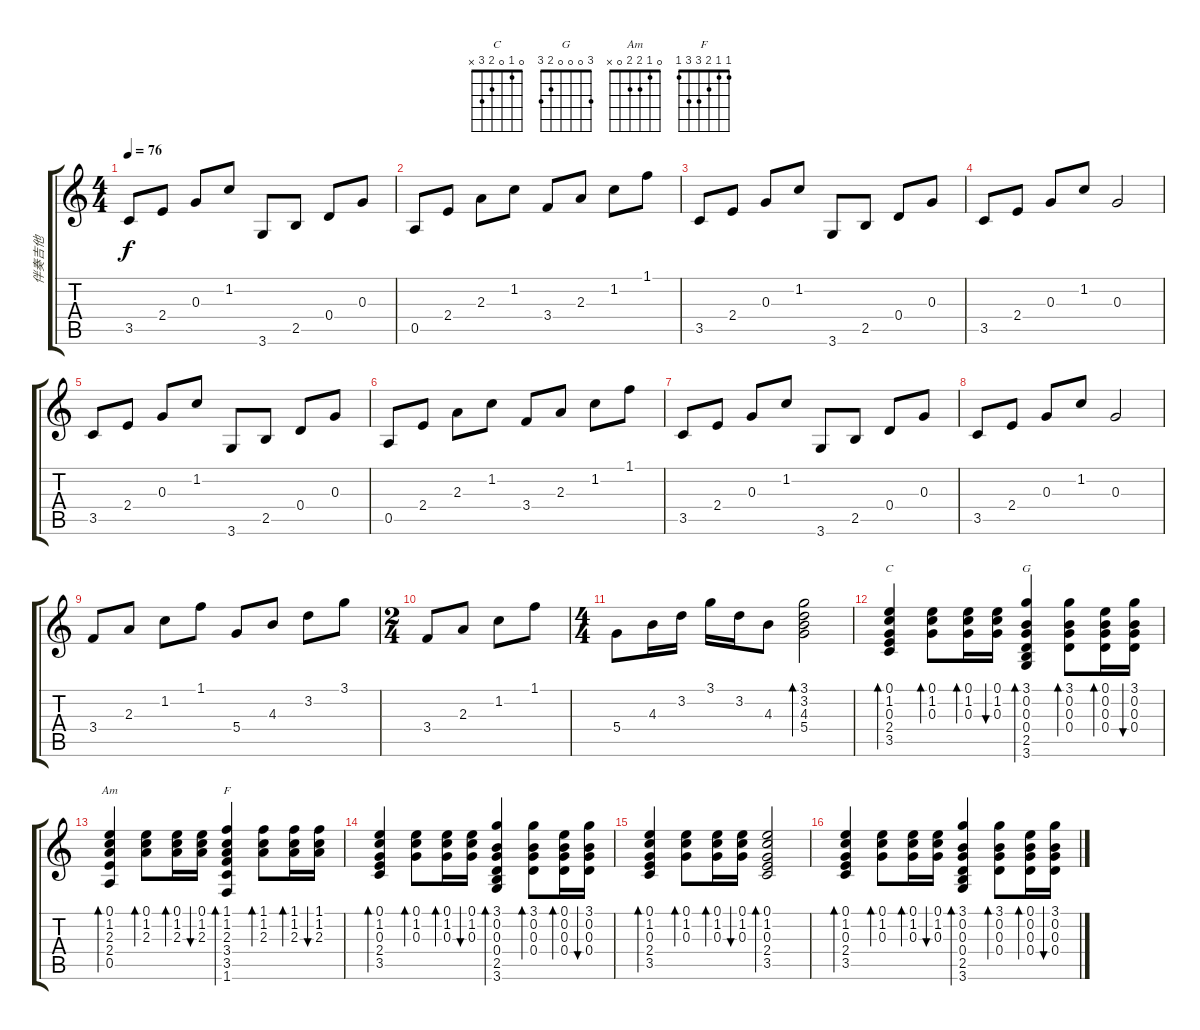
\track ("伴奏吉他" "伴奏吉他") {instrument acousticguitarsteel}
\staff {score tabs}
\tuning (E4 B3 G3 D3 A2 E2) {hide}
\chord ("C" 0 1 0 2 3 x)
\chord ("G" 3 0 0 0 2 3)
\chord ("Am" 0 1 2 2 0 x)
\chord ("F" 1 1 2 3 3 1)
\ts (4 4)
\tempo 76
\clef g2
\ks c
3.5.8{dy f volume 14 instrument acousticguitarsteel} 2.4.8 0.3.8 1.2.8 3.6.8 2.5.8 0.4.8 0.3.8 |
0.5.8 2.4.8 2.3.8 1.2.8 3.4.8 2.3.8 1.2.8 1.1.8 |
3.5.8 2.4.8 0.3.8 1.2.8 3.6.8 2.5.8 0.4.8 0.3.8 |
3.5.8 2.4.8 0.3.8 1.2.8 0.3.2 |
3.5.8 2.4.8 0.3.8 1.2.8 3.6.8 2.5.8 0.4.8 0.3.8 |
0.5.8 2.4.8 2.3.8 1.2.8 3.4.8 2.3.8 1.2.8 1.1.8 |
3.5.8 2.4.8 0.3.8 1.2.8 3.6.8 2.5.8 0.4.8 0.3.8 |
3.5.8 2.4.8 0.3.8 1.2.8 0.3.2 |
3.4.8 2.3.8 1.2.8 1.1.8 5.4.8 4.3.8 3.2.8 3.1.8 |
\ts (2 4)
3.4.8 2.3.8 1.2.8 1.1.8 |
\ts (4 4)
5.4.8 4.3.16 3.2.16 3.1.16 3.2.16 4.3.8 (3.1 3.2 4.3 5.4).2{bd 240} |
(0.1 1.2 0.3 2.4 3.5).4{bd 30 ch "C"} (0.1 1.2 0.3).8{bd 30} (0.1 1.2 0.3).16{bd 60} (0.1 1.2 0.3).16{bu 30} (3.1 0.2 0.3 0.4 2.5 3.6).4{bd 30 ch "G"} (3.1 0.2 0.3 0.4).8{bd 30} (0.1 0.2 0.3 0.4).16{bd 60} (3.1 0.2 0.3 0.4).16{bu 30} |
(0.1 1.2 2.3 2.4 0.5).4{bd 30 ch "Am"} (0.1 1.2 2.3).8{bd 30} (0.1 1.2 2.3).16{bd 60} (0.1 1.2 2.3).16{bu 30} (1.1 1.2 2.3 3.4 3.5 1.6).4{bd 30 ch "F"} (1.1 1.2 2.3).8{bd 30} (1.1 1.2 2.3).16{bd 60} (1.1 1.2 2.3).16{bu 30} |
(0.1 1.2 0.3 2.4 3.5).4{bd 30} (0.1 1.2 0.3).8{bd 30} (0.1 1.2 0.3).16{bd 60} (0.1 1.2 0.3).16{bu 30} (3.1 0.2 0.3 0.4 2.5 3.6).4{bd 30} (3.1 0.2 0.3 0.4).8{bd 30} (0.1 0.2 0.3 0.4).16{bd 60} (3.1 0.2 0.3 0.4).16{bu 30} |
(0.1 1.2 0.3 2.4 3.5).4{bd 30} (0.1 1.2 0.3).8{bd 30} (0.1 1.2 0.3).16{bd 60} (0.1 1.2 0.3).16{bu 30} (0.1 1.2 0.3 2.4 3.5).2{bd 30} |
(0.1 1.2 0.3 2.4 3.5).4{bd 30} (0.1 1.2 0.3).8{bd 30} (0.1 1.2 0.3).16{bd 60} (0.1 1.2 0.3).16{bu 30} (3.1 0.2 0.3 0.4 2.5 3.6).4{bd 30} (3.1 0.2 0.3 0.4).8{bd 30} (0.1 0.2 0.3 0.4).16{bd 60} (3.1 0.2 0.3 0.4).16{bu 30}
